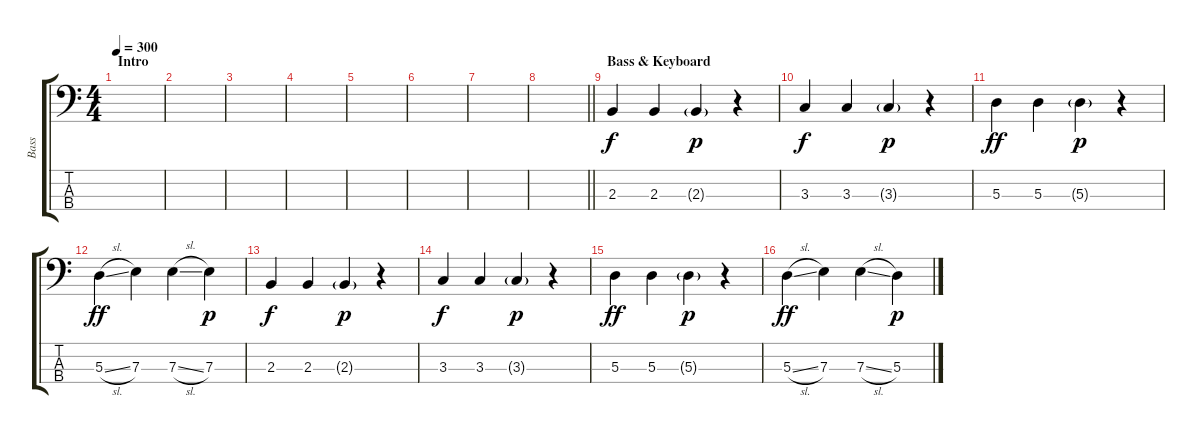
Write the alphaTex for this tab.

\track ("Bass" "Bass") {instrument electricbassfinger}
\staff {score tabs}
\tuning (G2 D2 A1 E1) {hide}
\ts (4 4)
\section ("" "Intro")
\tempo 300
\clef f4
\ks c
|
|
|
|
|
|
|
\barLineRight lightlight
|
\section ("" "Bass & Keyboard")
2.3.4 2.3.4 2.3{g}.4{dy p} r.4 |
3.3.4{dy f} 3.3.4 3.3{g}.4{dy p} r.4 |
5.3.4{dy ff} 5.3.4 5.3{g}.4{dy p} r.4 |
5.3{sl}.4{dy ff} 7.3.4 7.3{sl}.4 7.3.4{dy p} |
2.3.4{dy f} 2.3.4 2.3{g}.4{dy p} r.4 |
3.3.4{dy f} 3.3.4 3.3{g}.4{dy p} r.4 |
5.3.4{dy ff} 5.3.4 5.3{g}.4{dy p} r.4 |
5.3{sl}.4{dy ff} 7.3.4 7.3{sl}.4 5.3.4{dy p}
